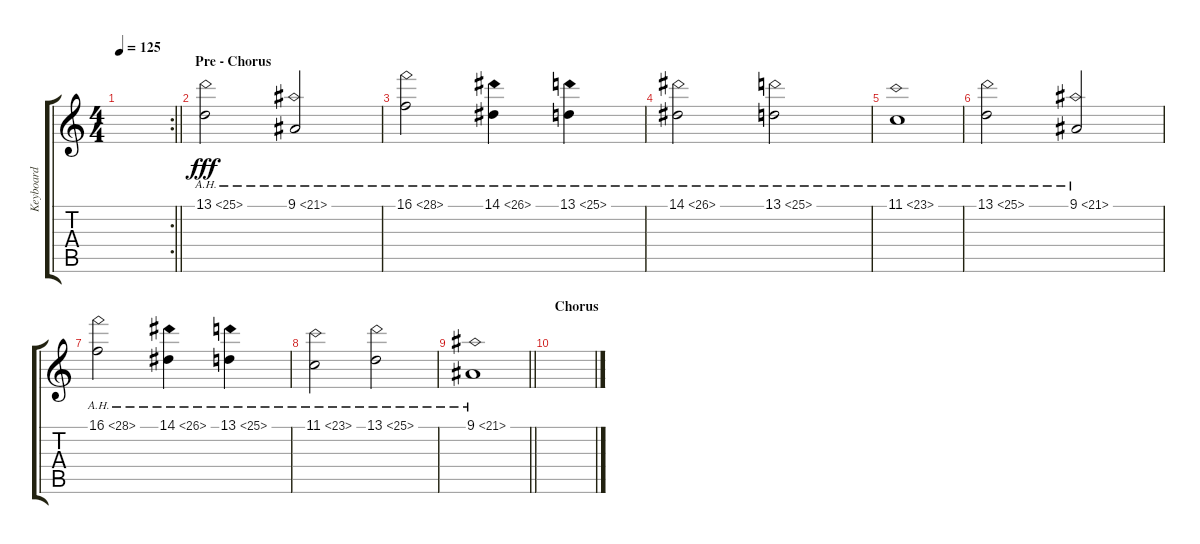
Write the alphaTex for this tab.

\track ("Keyboard" "Keyboard") {instrument glockenspiel}
\staff {score tabs}
\tuning (Db4 Ab3 E3 B2 Gb2 B1) {hide}
\rc 2
\ts (4 4)
\tempo 125
\clef g2
\barLineRight lightlight
\ks c
|
\section ("" "Pre - Chorus")
13.1{ah 12}.2{dy fff} 9.1{ah 12}.2 |
16.1{ah 12}.2 14.1{ah 12}.4 13.1{ah 12}.4 |
14.1{ah 12}.2 13.1{ah 12}.2 |
11.1{ah 12}.1 |
13.1{ah 12}.2 9.1{ah 12}.2 |
16.1{ah 12}.2 14.1{ah 12}.4 13.1{ah 12}.4 |
11.1{ah 12}.2 13.1{ah 12}.2 |
\barLineRight lightlight
9.1{ah 12}.1 |
\section ("" "Chorus")
